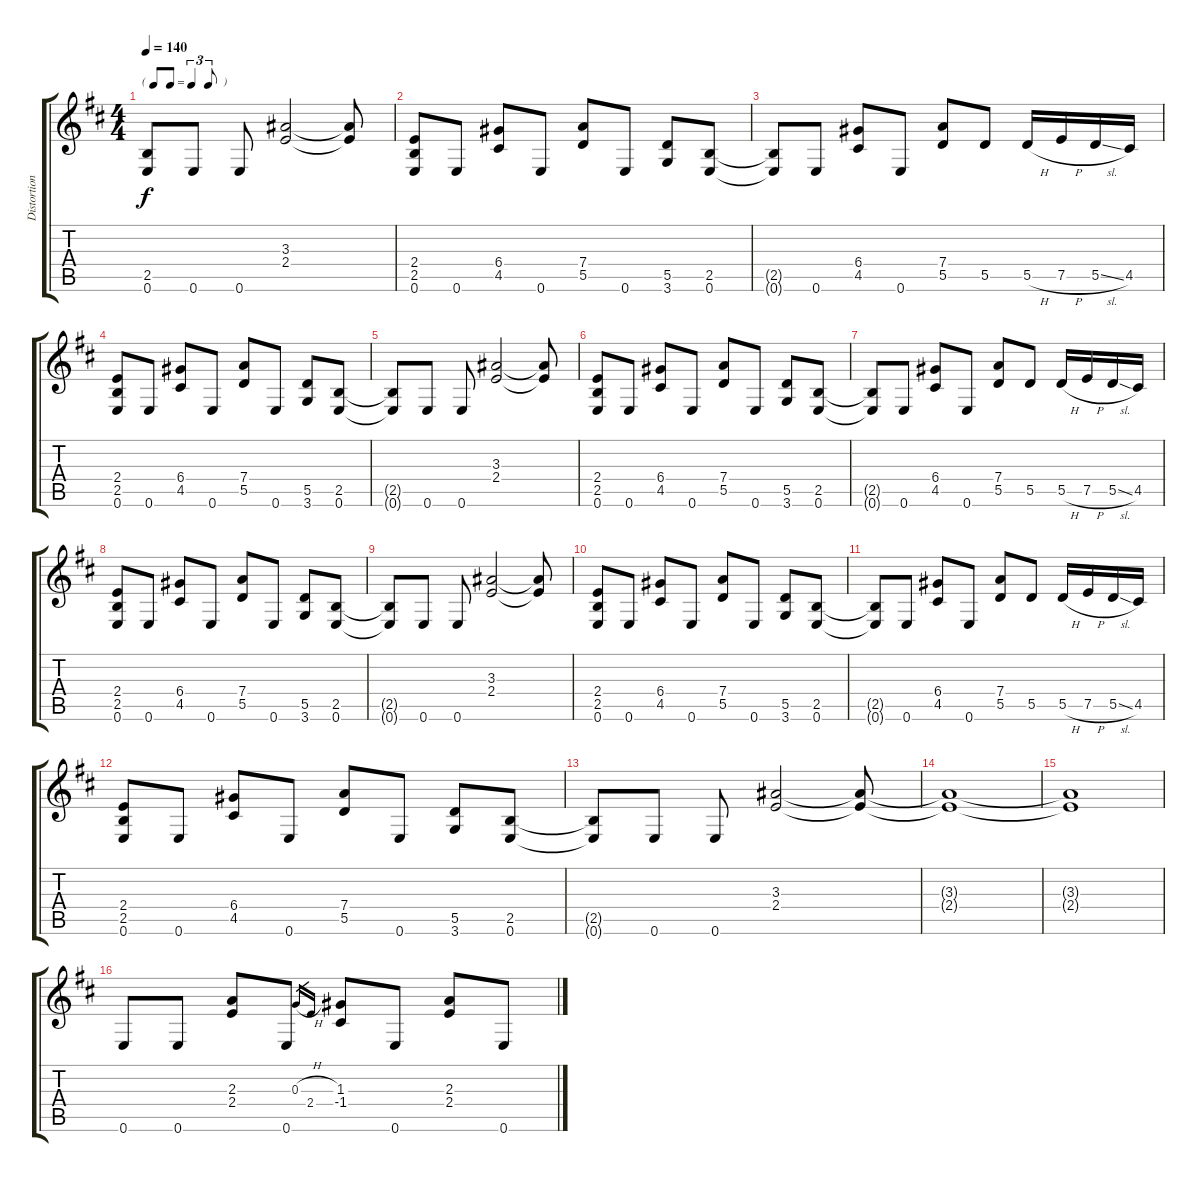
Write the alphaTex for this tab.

\track ("Distortion" "Distortion") {instrument distortionguitar}
\staff {score tabs}
\tuning (E4 B3 G3 D3 A2 E2) {hide}
\ts (4 4)
\tf triplet8th
\tempo 140
\clef g2
\ks d
(2.5{t} 0.6{t}).8{dy f} 0.6.8 0.6.8 (3.3 2.4).2 (3.3{t} 2.4{t}).8 |
(2.4 2.5 0.6).8 0.6.8 (6.4 4.5).8 0.6.8 (7.4 5.5).8 0.6.8 (5.5 3.6).8 (2.5 0.6).8 |
(2.5{t} 0.6{t}).8 0.6.8 (6.4 4.5).8 0.6.8 (7.4 5.5).8 5.5.8 5.5{h}.16 7.5{h}.16 5.5{sl}.16 4.5.16 |
(2.4 2.5 0.6).8 0.6.8 (6.4 4.5).8 0.6.8 (7.4 5.5).8 0.6.8 (5.5 3.6).8 (2.5 0.6).8 |
(2.5{t} 0.6{t}).8 0.6.8 0.6.8 (3.3 2.4).2 (3.3{t} 2.4{t}).8 |
(2.4 2.5 0.6).8 0.6.8 (6.4 4.5).8 0.6.8 (7.4 5.5).8 0.6.8 (5.5 3.6).8 (2.5 0.6).8 |
(2.5{t} 0.6{t}).8 0.6.8 (6.4 4.5).8 0.6.8 (7.4 5.5).8 5.5.8 5.5{h}.16 7.5{h}.16 5.5{sl}.16 4.5.16 |
(2.4 2.5 0.6).8 0.6.8 (6.4 4.5).8 0.6.8 (7.4 5.5).8 0.6.8 (5.5 3.6).8 (2.5 0.6).8 |
(2.5{t} 0.6{t}).8 0.6.8 0.6.8 (3.3 2.4).2 (3.3{t} 2.4{t}).8 |
(2.4 2.5 0.6).8 0.6.8 (6.4 4.5).8 0.6.8 (7.4 5.5).8 0.6.8 (5.5 3.6).8 (2.5 0.6).8 |
(2.5{t} 0.6{t}).8 0.6.8 (6.4 4.5).8 0.6.8 (7.4 5.5).8 5.5.8 5.5{h}.16 7.5{h}.16 5.5{sl}.16 4.5.16 |
(2.4 2.5 0.6).8 0.6.8 (6.4 4.5).8 0.6.8 (7.4 5.5).8 0.6.8 (5.5 3.6).8 (2.5 0.6).8 |
(2.5{t} 0.6{t}).8 0.6.8 0.6.8 (3.3 2.4).2 (3.3{t} 2.4{t}).8 |
(3.3{t} 2.4{t}).1 |
(3.3{t} 2.4{t}).1 |
0.6.8 0.6.8 (2.3 2.4).8 0.6.8 0.3{h}.16{gr} 2.4.16{gr} (1.3 -1.4).8 0.6.8 (2.3 2.4).8 0.6.8
